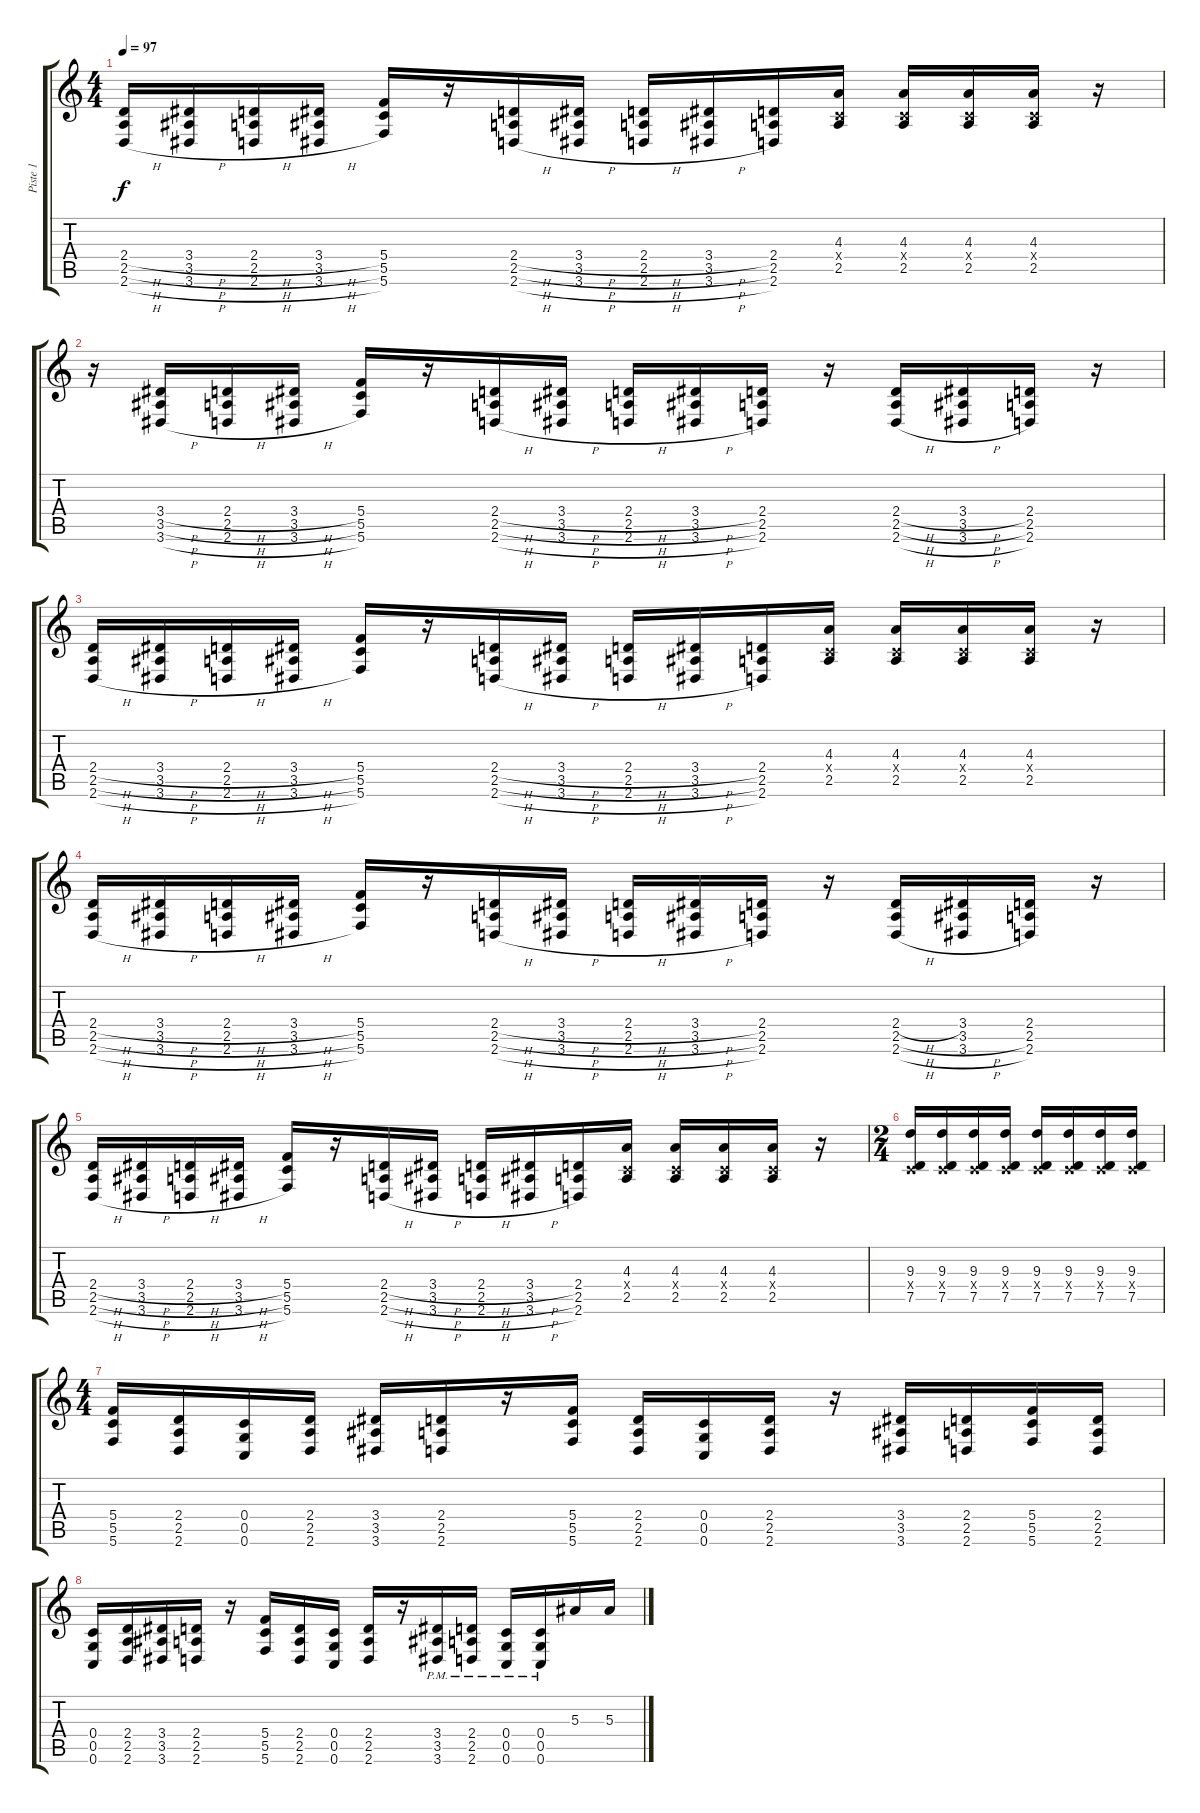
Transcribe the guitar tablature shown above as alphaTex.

\track ("Piste 1" "Piste 1") {instrument distortionguitar}
\staff {score tabs}
\tuning (D4 A3 F3 C3 G2 C2) {hide}
\ts (4 4)
\tempo 97
\clef g2
\ks c
(2.4{h} 2.5{h} 2.6{h}).16{dy f} (3.4{h} 3.5{h} 3.6{h}).16 (2.4{h} 2.5{h} 2.6{h}).16 (3.4{h} 3.5{h} 3.6{h}).16 (5.4 5.5 5.6).16 r.16 (2.4{h} 2.5{h} 2.6{h}).16 (3.4{h} 3.5{h} 3.6{h}).16 (2.4{h} 2.5{h} 2.6{h}).16 (3.4{h} 3.5{h} 3.6{h}).16 (2.4 2.5 2.6).16 (4.3 0.4{x} 2.5).16 (4.3 0.4{x} 2.5).16 (4.3 0.4{x} 2.5).16 (4.3 0.4{x} 2.5).16 r.16 |
r.16 (3.4{h} 3.5{h} 3.6{h}).16 (2.4{h} 2.5{h} 2.6{h}).16 (3.4{h} 3.5{h} 3.6{h}).16 (5.4 5.5 5.6).16 r.16 (2.4{h} 2.5{h} 2.6{h}).16 (3.4{h} 3.5{h} 3.6{h}).16 (2.4{h} 2.5{h} 2.6{h}).16 (3.4{h} 3.5{h} 3.6{h}).16 (2.4 2.5 2.6).16 r.16 (2.4{h} 2.5{h} 2.6{h}).16 (3.4{h} 3.5{h} 3.6{h}).16 (2.4 2.5 2.6).16 r.16 |
(2.4{h} 2.5{h} 2.6{h}).16 (3.4{h} 3.5{h} 3.6{h}).16 (2.4{h} 2.5{h} 2.6{h}).16 (3.4{h} 3.5{h} 3.6{h}).16 (5.4 5.5 5.6).16 r.16 (2.4{h} 2.5{h} 2.6{h}).16 (3.4{h} 3.5{h} 3.6{h}).16 (2.4{h} 2.5{h} 2.6{h}).16 (3.4{h} 3.5{h} 3.6{h}).16 (2.4 2.5 2.6).16 (4.3 0.4{x} 2.5).16 (4.3 0.4{x} 2.5).16 (4.3 0.4{x} 2.5).16 (4.3 0.4{x} 2.5).16 r.16 |
(2.4{h} 2.5{h} 2.6{h}).16 (3.4{h} 3.5{h} 3.6{h}).16 (2.4{h} 2.5{h} 2.6{h}).16 (3.4{h} 3.5{h} 3.6{h}).16 (5.4 5.5 5.6).16 r.16 (2.4{h} 2.5{h} 2.6{h}).16 (3.4{h} 3.5{h} 3.6{h}).16 (2.4{h} 2.5{h} 2.6{h}).16 (3.4{h} 3.5{h} 3.6{h}).16 (2.4 2.5 2.6).16 r.16 (2.4{h} 2.5{h} 2.6{h}).16 (3.4 3.5{h} 3.6{h}).16 (2.4 2.5 2.6).16 r.16 |
(2.4{h} 2.5{h} 2.6{h}).16 (3.4{h} 3.5{h} 3.6{h}).16 (2.4{h} 2.5{h} 2.6{h}).16 (3.4{h} 3.5{h} 3.6{h}).16 (5.4 5.5 5.6).16 r.16 (2.4{h} 2.5{h} 2.6{h}).16 (3.4{h} 3.5{h} 3.6{h}).16 (2.4{h} 2.5{h} 2.6{h}).16 (3.4{h} 3.5{h} 3.6{h}).16 (2.4 2.5 2.6).16 (4.3 0.4{x} 2.5).16 (4.3 0.4{x} 2.5).16 (4.3 0.4{x} 2.5).16 (4.3 0.4{x} 2.5).16 r.16 |
\ts (2 4)
(9.3 0.4{x} 7.5).16 (9.3 0.4{x} 7.5).16 (9.3 0.4{x} 7.5).16 (9.3 0.4{x} 7.5).16 (9.3 0.4{x} 7.5).16 (9.3 0.4{x} 7.5).16 (9.3 0.4{x} 7.5).16 (9.3 0.4{x} 7.5).16 |
\ts (4 4)
(5.4 5.5 5.6).16 (2.4 2.5 2.6).16 (0.4 0.5 0.6).16 (2.4 2.5 2.6).16 (3.4 3.5 3.6).16 (2.4 2.5 2.6).16 r.16 (5.4 5.5 5.6).16 (2.4 2.5 2.6).16 (0.4 0.5 0.6).16 (2.4 2.5 2.6).16 r.16 (3.4 3.5 3.6).16 (2.4 2.5 2.6).16 (5.4 5.5 5.6).16 (2.4 2.5 2.6).16 |
(0.4 0.5 0.6).16 (2.4 2.5 2.6).16 (3.4 3.5 3.6).16 (2.4 2.5 2.6).16 r.16 (5.4 5.5 5.6).16 (2.4 2.5 2.6).16 (0.4 0.5 0.6).16 (2.4 2.5 2.6).16 r.16 (3.4{pm} 3.5{pm} 3.6{pm}).16 (2.4{pm} 2.5{pm} 2.6{pm}).16 (0.4{pm} 0.5{pm} 0.6{pm}).16 (0.4{pm} 0.5{pm} 0.6{pm}).16 5.3.16 5.3.16
